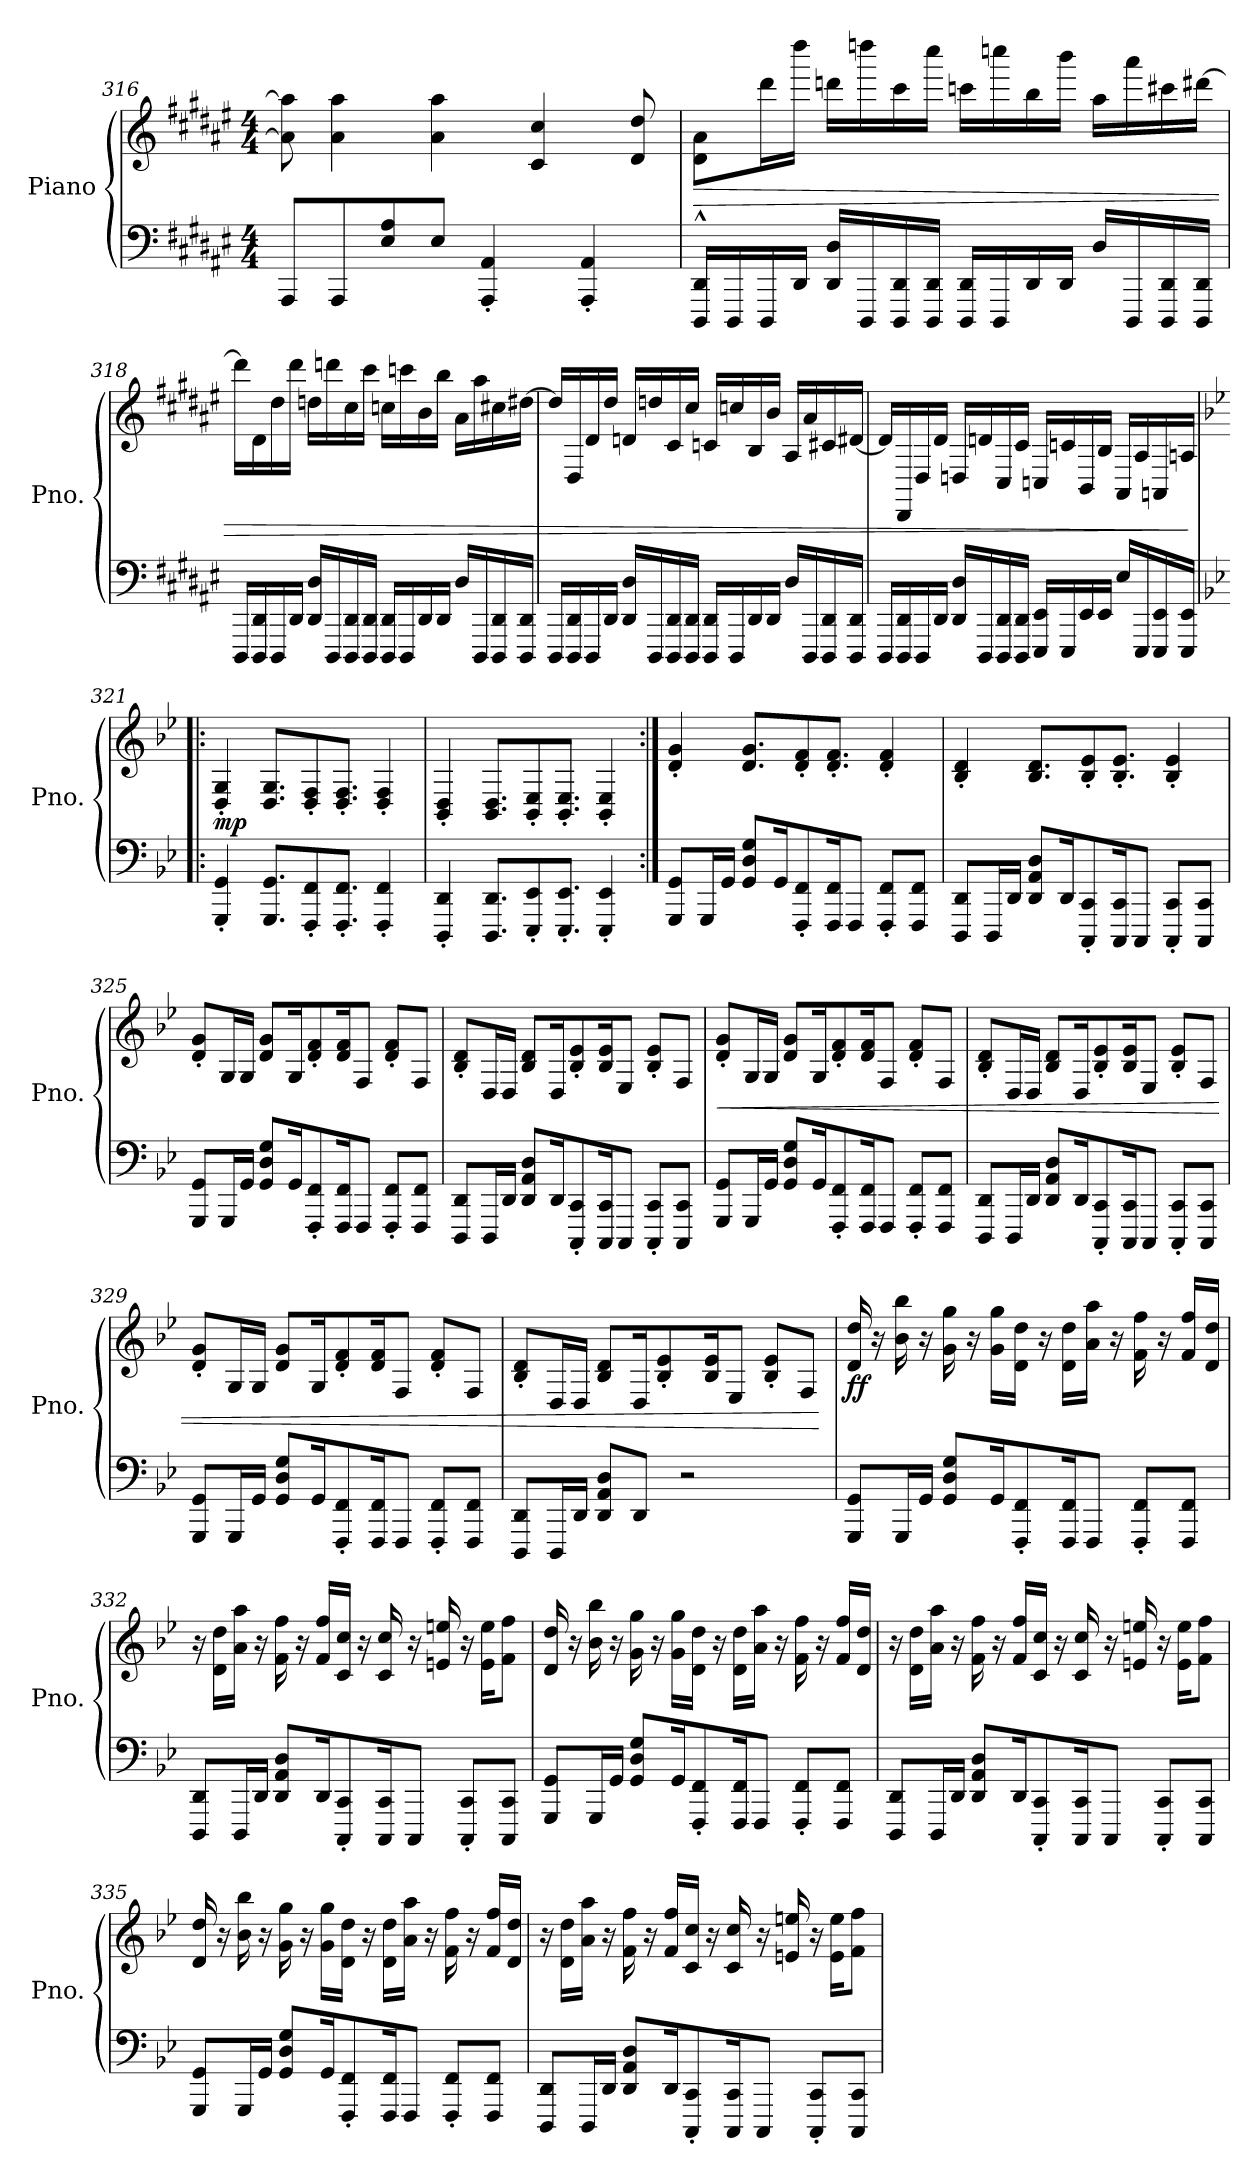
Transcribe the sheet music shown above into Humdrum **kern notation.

**kern	**kern	**dynam
*part1	*part1	*part1
*staff2	*staff1	*staff1/2
*I"Piano	*	*
*I'Pno.	*	*
*clefF4	*clefG2	*
*k[f#c#g#d#a#e#]	*k[f#c#g#d#a#e#]	*
*M4/4	*M4/4	*
=316	=316	=316
8AAA#/L	8a#\] 8aa#\]	.
8AAA#/	4a#\ 4aa#\	.
8E#/ 8A#/	.	.
8E#/J	4a#\ 4aa#\	.
4AAA#/' 4AA#/'	.	.
.	4c#/ 4cc#/	.
4AAA#/' 4AA#/'	.	.
.	8d#/ 8dd#/	.
=317	=317	=317
!	!	!LO:HP:b
16DDD#/^^ 16DD#/^^LL	8d#\ 8a#\L	>
16DDD#/	.	.
16DDD#/	16ddd#\L	.
16DD#/JJ	16dddd#\JJ	.
16DD#/ 16D#/LL	16dddn\LL	.
16DDD#/	16ddddn\	.
16DDD#/ 16DD#/	16ccc#\	.
16DDD#/ 16DD#/JJ	16cccc#\JJ	.
16DDD#/ 16DD#/LL	16cccn\LL	.
16DDD#/	16ccccn\	.
16DD#/	16bb\	.
16DD#/JJ	16bbb\JJ	.
16D#/LL	16aa#\LL	.
16DDD#/	16aaa#\	.
16DDD#/ 16DD#/	16ccc#X\	.
16DDD#/ 16DD#/JJ	[16ddd#X\JJ	.
!!LO:LB:g=z
=318	=318	=318
16DDD#/LL	16ddd#\LL]	.
16DDD#/ 16DD#/	16d#\	.
16DDD#/	16dd#\	.
16DD#/JJ	16ddd#\JJ	.
16DD#/ 16D#/LL	16ddn\LL	.
16DDD#/	16dddn\	.
16DDD#/ 16DD#/	16cc#\	.
16DDD#/ 16DD#/JJ	16ccc#\JJ	.
16DDD#/ 16DD#/LL	16ccn\LL	.
16DDD#/	16cccn\	.
16DD#/	16b\	.
16DD#/JJ	16bb\JJ	.
16D#/LL	16a#\LL	.
16DDD#/	16aa#\	.
16DDD#/ 16DD#/	16cc#X\	.
16DDD#/ 16DD#/JJ	[16dd#X\JJ	.
!!LO:PB:g=z
=319	=319	=319
16DDD#/LL	16dd#/LL]	.
16DDD#/ 16DD#/	16D#/	.
16DDD#/	16d#/	.
16DD#/JJ	16dd#/JJ	.
16DD#/ 16D#/LL	16dn/LL	.
16DDD#/	16ddn/	.
16DDD#/ 16DD#/	16c#/	.
16DDD#/ 16DD#/JJ	16cc#/JJ	.
16DDD#/ 16DD#/LL	16cn/LL	.
16DDD#/	16ccn/	.
16DD#/	16B/	.
16DD#/JJ	16b/JJ	.
16D#/LL	16A#/LL	.
16DDD#/	16a#/	.
16DDD#/ 16DD#/	16c#X/	.
16DDD#/ 16DD#/JJ	[16d#X/JJ	.
!!LO:LB:g=z
=320	=320	=320
16DDD#/LL	16d#/LL]	.
16DDD#/ 16DD#/	16DD#/	.
16DDD#/	16D#/	.
16DD#/JJ	16d#/JJ	.
16DD#/ 16D#/LL	16Dn/LL	.
16DDD#/	16dn/	.
16DDD#/ 16DD#/	16C#/	.
16DDD#/ 16DD#/JJ	16c#/JJ	.
16EEE#/ 16EE#/LL	16Cn/LL	.
16EEE#/	16cn/	.
16EE#/	16BB/	.
16EE#/JJ	16B/JJ	.
16E#/LL	16AA#/LL	.
16EEE#/	16A#/	.
16EEE#/ 16EE#/	16AAn/	.
16EEE#/ 16EE#/JJ	16An/JJ	.
.	.	]
=321!|:	=321!|:	=321!|:
*k[b-e-]	*k[b-e-]	*
!	!	!LO:DY:b
4GGG/' 4GG/'	4D/' 4G/'	mp
8.GGG/ 8.GG/L	8.D/ 8.G/L	.
8FFF/' 8FF/'	8D/' 8F/'	.
8.FFF/' 8.FF/'J	8.D/' 8.F/'J	.
4FFF/' 4FF/'	4D/' 4F/'	.
=322	=322	=322
4DDD/' 4DD/'	4BB-/' 4D/'	.
8.DDD/ 8.DD/L	8.BB-/ 8.D/L	.
8EEE-/' 8EE-/'	8BB-/' 8E-/'	.
8.EEE-/' 8.EE-/'J	8.BB-/' 8.E-/'J	.
4EEE-/' 4EE-/'	4BB-/' 4E-/'	.
!!LO:LB:g=z
=323:|!	=323:|!	=323:|!
8GGG/ 8GG/L	4d/' 4g/'	.
16GGG/L	.	.
16GG/JJ	.	.
8GG/ 8D/ 8G/L	8.d/ 8.g/L	.
16GG/K	.	.
8FFF/' 8FF/'	8d/' 8f/'	.
16FFF/ 16FF/K	8.d/' 8.f/'J	.
8FFF/J	.	.
8FFF/' 8FF/'L	4d/' 4f/'	.
8FFF/ 8FF/J	.	.
=324	=324	=324
8DDD/ 8DD/L	4B-/' 4d/'	.
16DDD/L	.	.
16DD/JJ	.	.
8DD/ 8AA/ 8D/L	8.B-/ 8.d/L	.
16DD/K	.	.
8CCC/' 8CC/'	8B-/' 8e-/'	.
16CCC/ 16CC/K	8.B-/' 8.e-/'J	.
8CCC/J	.	.
8CCC/' 8CC/'L	4B-/' 4e-/'	.
8CCC/ 8CC/J	.	.
=325	=325	=325
8GGG/ 8GG/L	8d/' 8g/'L	.
16GGG/L	16G/L	.
16GG/JJ	16G/JJ	.
8GG/ 8D/ 8G/L	8d/ 8g/L	.
16GG/K	16G/K	.
8FFF/' 8FF/'	8d/' 8f/'	.
16FFF/ 16FF/K	16d/ 16f/K	.
8FFF/J	8F/J	.
8FFF/' 8FF/'L	8d/' 8f/'L	.
8FFF/ 8FF/J	8F/J	.
!!LO:LB:g=z
=326	=326	=326
8DDD/ 8DD/L	8B-/' 8d/'L	.
16DDD/L	16D/L	.
16DD/JJ	16D/JJ	.
8DD/ 8AA/ 8D/L	8B-/ 8d/L	.
16DD/K	16D/K	.
8CCC/' 8CC/'	8B-/' 8e-/'	.
16CCC/ 16CC/K	16B-/ 16e-/K	.
8CCC/J	8E-/J	.
8CCC/' 8CC/'L	8B-/' 8e-/'L	.
8CCC/ 8CC/J	8F/J	.
=327	=327	=327
!	!	!LO:HP:b
8GGG/ 8GG/L	8d/' 8g/'L	<
16GGG/L	16G/L	.
16GG/JJ	16G/JJ	.
8GG/ 8D/ 8G/L	8d/ 8g/L	.
16GG/K	16G/K	.
8FFF/' 8FF/'	8d/' 8f/'	.
16FFF/ 16FF/K	16d/ 16f/K	.
8FFF/J	8F/J	.
8FFF/' 8FF/'L	8d/' 8f/'L	.
8FFF/ 8FF/J	8F/J	.
=328	=328	=328
8DDD/ 8DD/L	8B-/' 8d/'L	.
16DDD/L	16D/L	.
16DD/JJ	16D/JJ	.
8DD/ 8AA/ 8D/L	8B-/ 8d/L	.
16DD/K	16D/K	.
8CCC/' 8CC/'	8B-/' 8e-/'	.
16CCC/ 16CC/K	16B-/ 16e-/K	.
8CCC/J	8E-/J	.
8CCC/' 8CC/'L	8B-/' 8e-/'L	.
8CCC/ 8CC/J	8F/J	.
!!LO:LB:g=z
=329	=329	=329
8GGG/ 8GG/L	8d/' 8g/'L	.
16GGG/L	16G/L	.
16GG/JJ	16G/JJ	.
8GG/ 8D/ 8G/L	8d/ 8g/L	.
16GG/K	16G/K	.
8FFF/' 8FF/'	8d/' 8f/'	.
16FFF/ 16FF/K	16d/ 16f/K	.
8FFF/J	8F/J	.
8FFF/' 8FF/'L	8d/' 8f/'L	.
8FFF/ 8FF/J	8F/J	.
=330	=330	=330
8DDD/ 8DD/L	8B-/' 8d/'L	.
16DDD/L	16D/L	.
16DD/JJ	16D/JJ	.
8DD/ 8AA/ 8D/L	8B-/ 8d/L	.
8DD/J	16D/K	.
.	8B-/' 8e-/'	.
2r	.	.
.	16B-/ 16e-/K	.
.	8E-/J	.
.	8B-/' 8e-/'L	.
.	8F/J	.
.	.	[
=331	=331	=331
!	!	!LO:DY:b
8GGG/ 8GG/L	16d/ 16dd/	ff
.	16r	.
16GGG/L	16b-\ 16bb-\	.
16GG/JJ	16r	.
8GG/ 8D/ 8G/L	16g\ 16gg\	.
.	16r	.
16GG/K	16g\ 16gg\LL	.
8FFF/' 8FF/'	16d\ 16dd\JJ	.
.	16r	.
16FFF/ 16FF/K	16d\ 16dd\LL	.
8FFF/J	16a\ 16aa\JJ	.
.	16r	.
8FFF/' 8FF/'L	16f\ 16ff\	.
.	16r	.
8FFF/ 8FF/J	16f/ 16ff/LL	.
.	16d/ 16dd/JJ	.
!!LO:PB:g=z
=332	=332	=332
8DDD/ 8DD/L	16r	.
.	16d\ 16dd\LL	.
16DDD/L	16a\ 16aa\JJ	.
16DD/JJ	16r	.
8DD/ 8AA/ 8D/L	16f\ 16ff\	.
.	16r	.
16DD/K	16f/ 16ff/LL	.
8CCC/' 8CC/'	16c/ 16cc/JJ	.
.	16r	.
16CCC/ 16CC/K	16c/ 16cc/	.
8CCC/J	16r	.
.	16en/ 16een/	.
8CCC/' 8CC/'L	16r	.
.	16e\ 16ee\KL	.
8CCC/ 8CC/J	8f\ 8ff\J	.
=333	=333	=333
8GGG/ 8GG/L	16d/ 16dd/	.
.	16r	.
16GGG/L	16b-\ 16bb-\	.
16GG/JJ	16r	.
8GG/ 8D/ 8G/L	16g\ 16gg\	.
.	16r	.
16GG/K	16g\ 16gg\LL	.
8FFF/' 8FF/'	16d\ 16dd\JJ	.
.	16r	.
16FFF/ 16FF/K	16d\ 16dd\LL	.
8FFF/J	16a\ 16aa\JJ	.
.	16r	.
8FFF/' 8FF/'L	16f\ 16ff\	.
.	16r	.
8FFF/ 8FF/J	16f/ 16ff/LL	.
.	16d/ 16dd/JJ	.
!!LO:LB:g=z
=334	=334	=334
8DDD/ 8DD/L	16r	.
.	16d\ 16dd\LL	.
16DDD/L	16a\ 16aa\JJ	.
16DD/JJ	16r	.
8DD/ 8AA/ 8D/L	16f\ 16ff\	.
.	16r	.
16DD/K	16f/ 16ff/LL	.
8CCC/' 8CC/'	16c/ 16cc/JJ	.
.	16r	.
16CCC/ 16CC/K	16c/ 16cc/	.
8CCC/J	16r	.
.	16en/ 16een/	.
8CCC/' 8CC/'L	16r	.
.	16e\ 16ee\KL	.
8CCC/ 8CC/J	8f\ 8ff\J	.
=335	=335	=335
8GGG/ 8GG/L	16d/ 16dd/	.
.	16r	.
16GGG/L	16b-\ 16bb-\	.
16GG/JJ	16r	.
8GG/ 8D/ 8G/L	16g\ 16gg\	.
.	16r	.
16GG/K	16g\ 16gg\LL	.
8FFF/' 8FF/'	16d\ 16dd\JJ	.
.	16r	.
16FFF/ 16FF/K	16d\ 16dd\LL	.
8FFF/J	16a\ 16aa\JJ	.
.	16r	.
8FFF/' 8FF/'L	16f\ 16ff\	.
.	16r	.
8FFF/ 8FF/J	16f/ 16ff/LL	.
.	16d/ 16dd/JJ	.
!!LO:LB:g=z
=336	=336	=336
8DDD/ 8DD/L	16r	.
.	16d\ 16dd\LL	.
16DDD/L	16a\ 16aa\JJ	.
16DD/JJ	16r	.
8DD/ 8AA/ 8D/L	16f\ 16ff\	.
.	16r	.
16DD/K	16f/ 16ff/LL	.
8CCC/' 8CC/'	16c/ 16cc/JJ	.
.	16r	.
16CCC/ 16CC/K	16c/ 16cc/	.
8CCC/J	16r	.
.	16en/ 16een/	.
8CCC/' 8CC/'L	16r	.
.	16e\ 16ee\KL	.
8CCC/ 8CC/J	8f\ 8ff\J	.
=	=	=
*-	*-	*-
